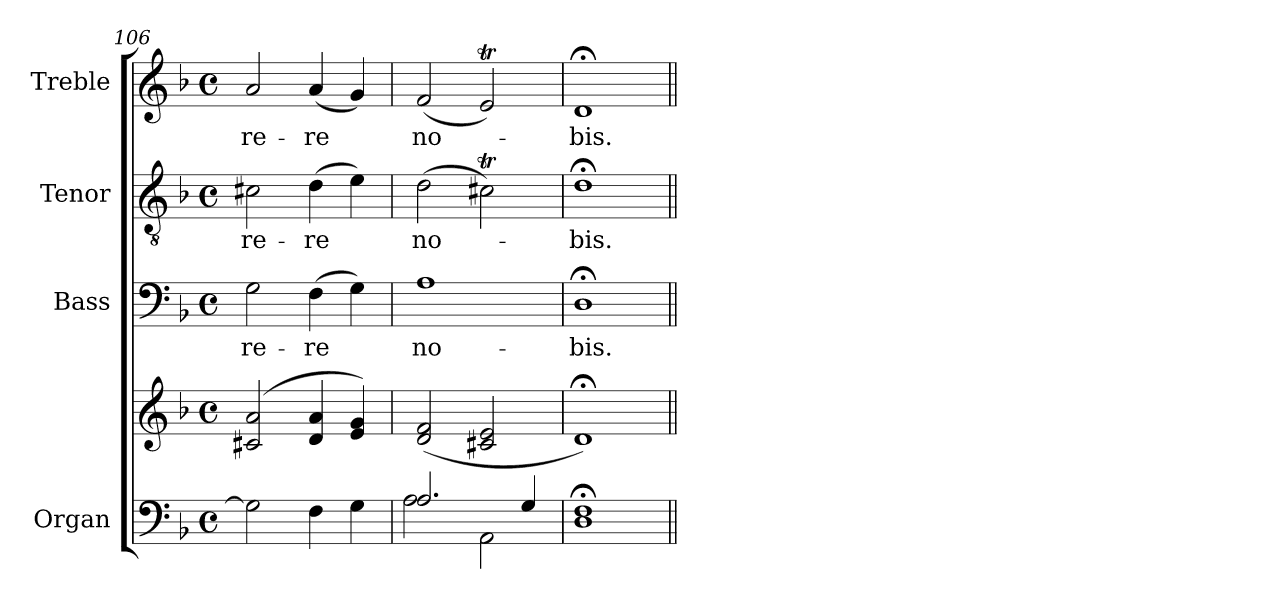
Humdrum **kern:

**kern	**kern	**kern	**text	**kern	**text	**kern	**text
*part4	*part4	*part3	*part3	*part2	*part2	*part1	*part1
*staff5	*staff4	*staff3	*staff3	*staff2	*staff2	*staff1	*staff1
*I"Organ	*	*I"Bass	*	*I"Tenor	*	*I"Treble	*
*I'Organ	*	*I'Bass	*	*I'Tenor	*	*I'Treble	*
*clefF4	*clefG2	*clefF4	*	*clefGv2	*	*clefG2	*
*k[b-]	*k[b-]	*k[b-]	*	*k[b-]	*	*k[b-]	*
*F:	*F:	*F:	*	*F:	*	*F:	*
*M4/4	*M4/4	*M4/4	*	*M4/4	*	*M4/4	*
*met(c)	*met(c)	*met(c)	*	*met(c)	*	*met(c)	*
=106	=106	=106	=106	=106	=106	=106	=106
*	*^	*	*	*	*	*	*
!	!	!	!	!LO:LY:b	!	!LO:LY:b	!	!LO:LY:b
2G]	(<2c#X 2a	1ryy	2G	-re-	2c#X	-re-	2a	-re-
!	!	!	!	!LO:LY:b	!	!LO:LY:b	!	!LO:LY:b
4F	4d 4a	.	(>4F	-re	(>4d	-re	(<4a	-re
4G	4e 4g)	.	4G)	.	4e)	.	4g)	.
*	*v	*v	*	*	*	*	*	*
=107	=107	=107	=107	=107	=107	=107	=107
*^	*	*	*	*	*	*	*
!	!	!	!	!LO:LY:b	!	!LO:LY:b	!	!LO:LY:b
2.A/	2A	(<2d 2f	1A	no-	(>2d	no-	(<2f	no-
.	2AA\	2c#X 2e	.	.	2c#Xt)	.	2et)	.
4G/	.	.	.	.	.	.	.	.
*v	*v	*	*	*	*	*	*	*
=108	=108	=108	=108	=108	=108	=108	=108
*	*^	*	*	*	*	*	*
!	!	!	!	!LO:LY:b	!	!LO:LY:b	!	!LO:LY:b
1D; 1F;	1d;<)	1ryy	1D;<	-bis.	1d;<	bis.	1d;<	bis.
*	*v	*v	*	*	*	*	*	*
=||	=||	=||	=||	=||	=||	=||	=||
*-	*-	*-	*-	*-	*-	*-	*-
